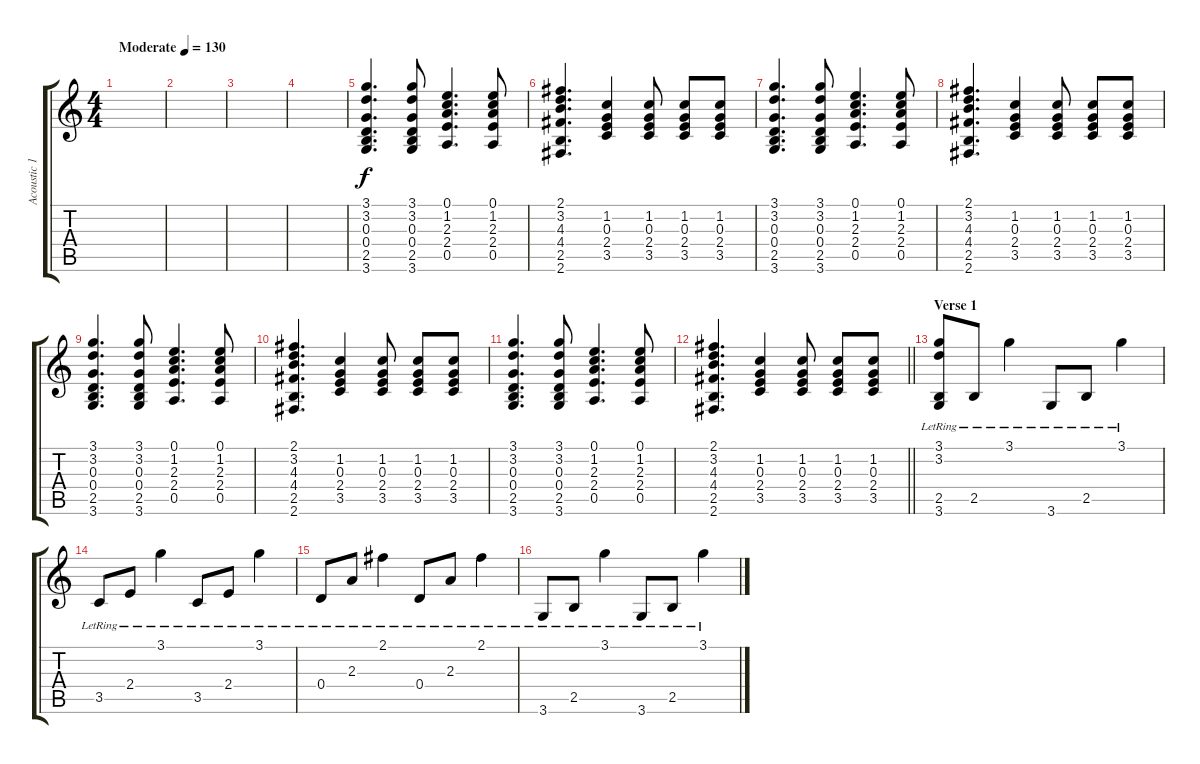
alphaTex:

\track ("Acoustic 1" "Acoustic 1") {instrument acousticguitarsteel}
\staff {score tabs}
\tuning (E4 B3 G3 D3 A2 E2) {hide}
\ts (4 4)
\tempo (130 "Moderate")
\clef g2
\ks c
|
|
|
|
(3.1 3.2 0.3 0.4 2.5 3.6).4{d} (3.1 3.2 0.3 0.4 2.5 3.6).8 (0.1 1.2 2.3 2.4 0.5).4{d} (0.1 1.2 2.3 2.4 0.5).8 |
(2.1 3.2 4.3 4.4 2.5 2.6).4{d} (1.2 0.3 2.4 3.5).4 (1.2 0.3 2.4 3.5).8 (1.2 0.3 2.4 3.5).8 (1.2 0.3 2.4 3.5).8 |
(3.1 3.2 0.3 0.4 2.5 3.6).4{d} (3.1 3.2 0.3 0.4 2.5 3.6).8 (0.1 1.2 2.3 2.4 0.5).4{d} (0.1 1.2 2.3 2.4 0.5).8 |
(2.1 3.2 4.3 4.4 2.5 2.6).4{d} (1.2 0.3 2.4 3.5).4 (1.2 0.3 2.4 3.5).8 (1.2 0.3 2.4 3.5).8 (1.2 0.3 2.4 3.5).8 |
(3.1 3.2 0.3 0.4 2.5 3.6).4{d} (3.1 3.2 0.3 0.4 2.5 3.6).8 (0.1 1.2 2.3 2.4 0.5).4{d} (0.1 1.2 2.3 2.4 0.5).8 |
(2.1 3.2 4.3 4.4 2.5 2.6).4{d} (1.2 0.3 2.4 3.5).4 (1.2 0.3 2.4 3.5).8 (1.2 0.3 2.4 3.5).8 (1.2 0.3 2.4 3.5).8 |
(3.1 3.2 0.3 0.4 2.5 3.6).4{d} (3.1 3.2 0.3 0.4 2.5 3.6).8 (0.1 1.2 2.3 2.4 0.5).4{d} (0.1 1.2 2.3 2.4 0.5).8 |
\barLineRight lightlight
(2.1 3.2 4.3 4.4 2.5 2.6).4{d} (1.2 0.3 2.4 3.5).4 (1.2 0.3 2.4 3.5).8 (1.2 0.3 2.4 3.5).8 (1.2 0.3 2.4 3.5).8 |
\section ("" "Verse 1")
(3.1 3.2 2.5 3.6{lr}).8 2.5{lr}.8 3.1{lr}.4 3.6{lr}.8 2.5{lr}.8 3.1{lr}.4 |
3.5{lr}.8 2.4{lr}.8 3.1{lr}.4 3.5{lr}.8 2.4{lr}.8 3.1{lr}.4 |
0.4{lr}.8 2.3{lr}.8 2.1{lr}.4 0.4{lr}.8 2.3{lr}.8 2.1{lr}.4 |
3.6{lr}.8 2.5{lr}.8 3.1{lr}.4 3.6{lr}.8 2.5{lr}.8 3.1{lr}.4
